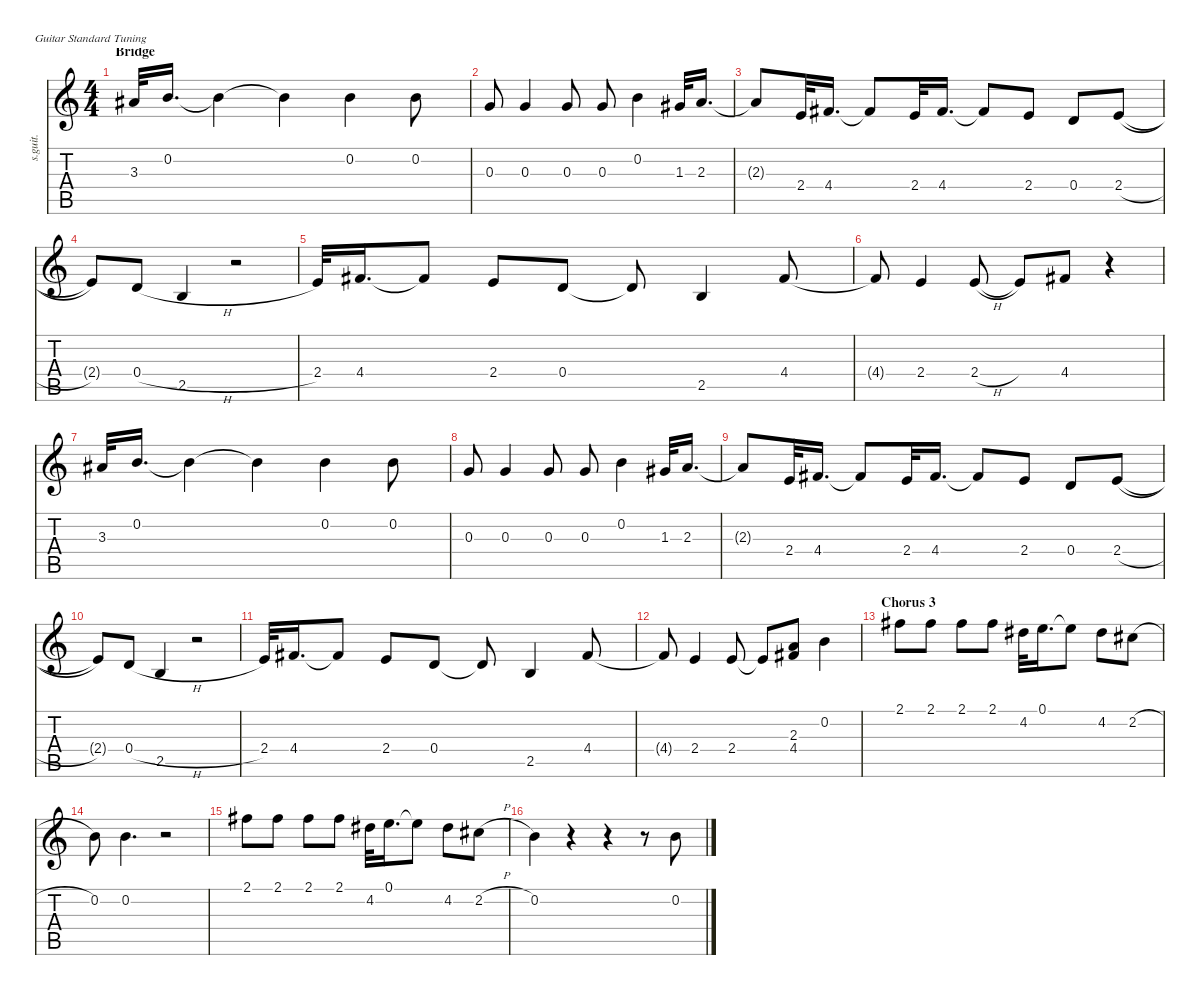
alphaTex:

\defaultSystemsLayout 4
\hideDynamics
\bracketExtendMode nobrackets
\track ("Dave Grohl - Vocals" "s.guit.") {instrument tenorsax}
\staff {score tabs}
\tuning (E4 B3 G3 D3 A2 E2)
\displaytranspose 12
\ts (4 4)
\section ("" "Bridge")
\tempo (136 hide)
\clef g2
\ks c
3.3{acc #}.32{dy f} 0.2.16{d} 0.2{t}.4 0.2{t}.4 0.2.4 0.2.8 |
0.3.8 0.3.4 0.3.8 0.3.8 0.2.4 1.3{acc #}.32 2.3.16{d} |
2.3{t}.8 2.4.32 4.4{acc #}.16{d} 4.4{t acc #}.8 2.4.32 4.4{acc #}.16{d} 4.4{t acc #}.8 2.4.8 0.4.8 2.4{h}.8 |
2.4{t}.8 0.4{h}.8 2.5.4 r.2 |
2.4.32 4.4{acc #}.16{d} 4.4{t acc #}.8 2.4.8 0.4.8 0.4{t}.8 2.5.4 4.4{acc #}.8 |
4.4{t acc #}.8 2.4.4 2.4{h}.8 2.4{t}.8 4.4{acc #}.8 r.4 |
3.3{acc #}.32 0.2.16{d} 0.2{t}.4 0.2{t}.4 0.2.4 0.2.8 |
0.3.8 0.3.4 0.3.8 0.3.8 0.2.4 1.3{acc #}.32 2.3.16{d} |
2.3{t}.8 2.4.32 4.4{acc #}.16{d} 4.4{t acc #}.8 2.4.32 4.4{acc #}.16{d} 4.4{t acc #}.8 2.4.8 0.4.8 2.4{h}.8 |
2.4{t}.8 0.4{h}.8 2.5.4 r.2 |
2.4.32 4.4{acc #}.16{d} 4.4{t acc #}.8 2.4.8 0.4.8 0.4{t}.8 2.5.4 4.4{acc #}.8 |
4.4{t acc #}.8 2.4.4 2.4.8 2.4{t}.8 (2.3 4.4{acc #}).8 0.2.4 |
\section ("" "Chorus 3")
2.1{acc #}.8 2.1{acc #}.8 2.1{acc #}.8 2.1{acc #}.8 4.2{acc #}.32 0.1.16{d} 0.1{t}.8 4.2{acc #}.8 2.2{h acc #}.8 |
0.2.8 0.2.4{d} r.2 |
2.1{acc #}.8 2.1{acc #}.8 2.1{acc #}.8 2.1{acc #}.8 4.2{acc #}.32 0.1.16{d} 0.1{t}.8 4.2{acc #}.8 2.2{h acc #}.8 |
0.2.4 r.4 r.4 r.8 0.2.8
